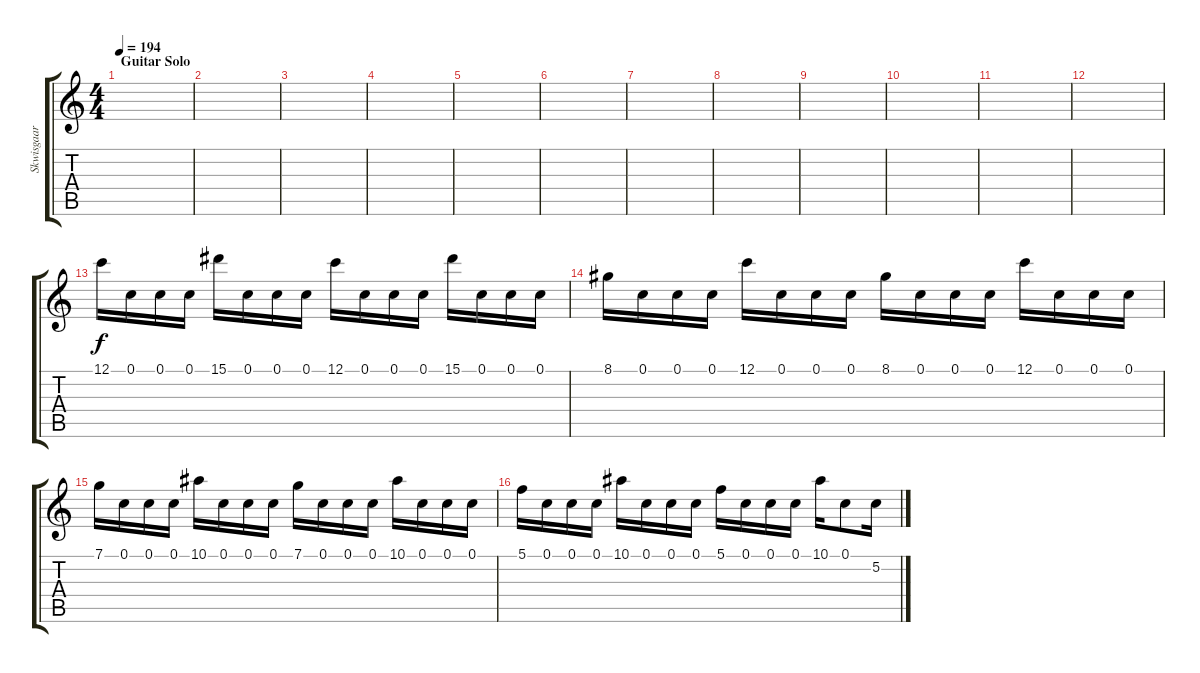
\track ("Skwisgaar Skwigelf (Solo Guitar 2)" "Skwisgaar ") {instrument distortionguitar}
\staff {score tabs}
\tuning (C4 G3 Eb3 Bb2 F2 C2) {hide}
\ts (4 4)
\section ("" "Guitar Solo")
\tempo 194
\clef g2
\ks c
|
|
|
|
|
|
|
|
|
|
|
|
12.1.16 0.1.16 0.1.16 0.1.16 15.1.16 0.1.16 0.1.16 0.1.16 12.1.16 0.1.16 0.1.16 0.1.16 15.1.16 0.1.16 0.1.16 0.1.16 |
8.1.16 0.1.16 0.1.16 0.1.16 12.1.16 0.1.16 0.1.16 0.1.16 8.1.16 0.1.16 0.1.16 0.1.16 12.1.16 0.1.16 0.1.16 0.1.16 |
7.1.16 0.1.16 0.1.16 0.1.16 10.1.16 0.1.16 0.1.16 0.1.16 7.1.16 0.1.16 0.1.16 0.1.16 10.1.16 0.1.16 0.1.16 0.1.16 |
5.1.16 0.1.16 0.1.16 0.1.16 10.1.16 0.1.16 0.1.16 0.1.16 5.1.16 0.1.16 0.1.16 0.1.16 10.1.16 0.1.8 5.2{sl}.16
